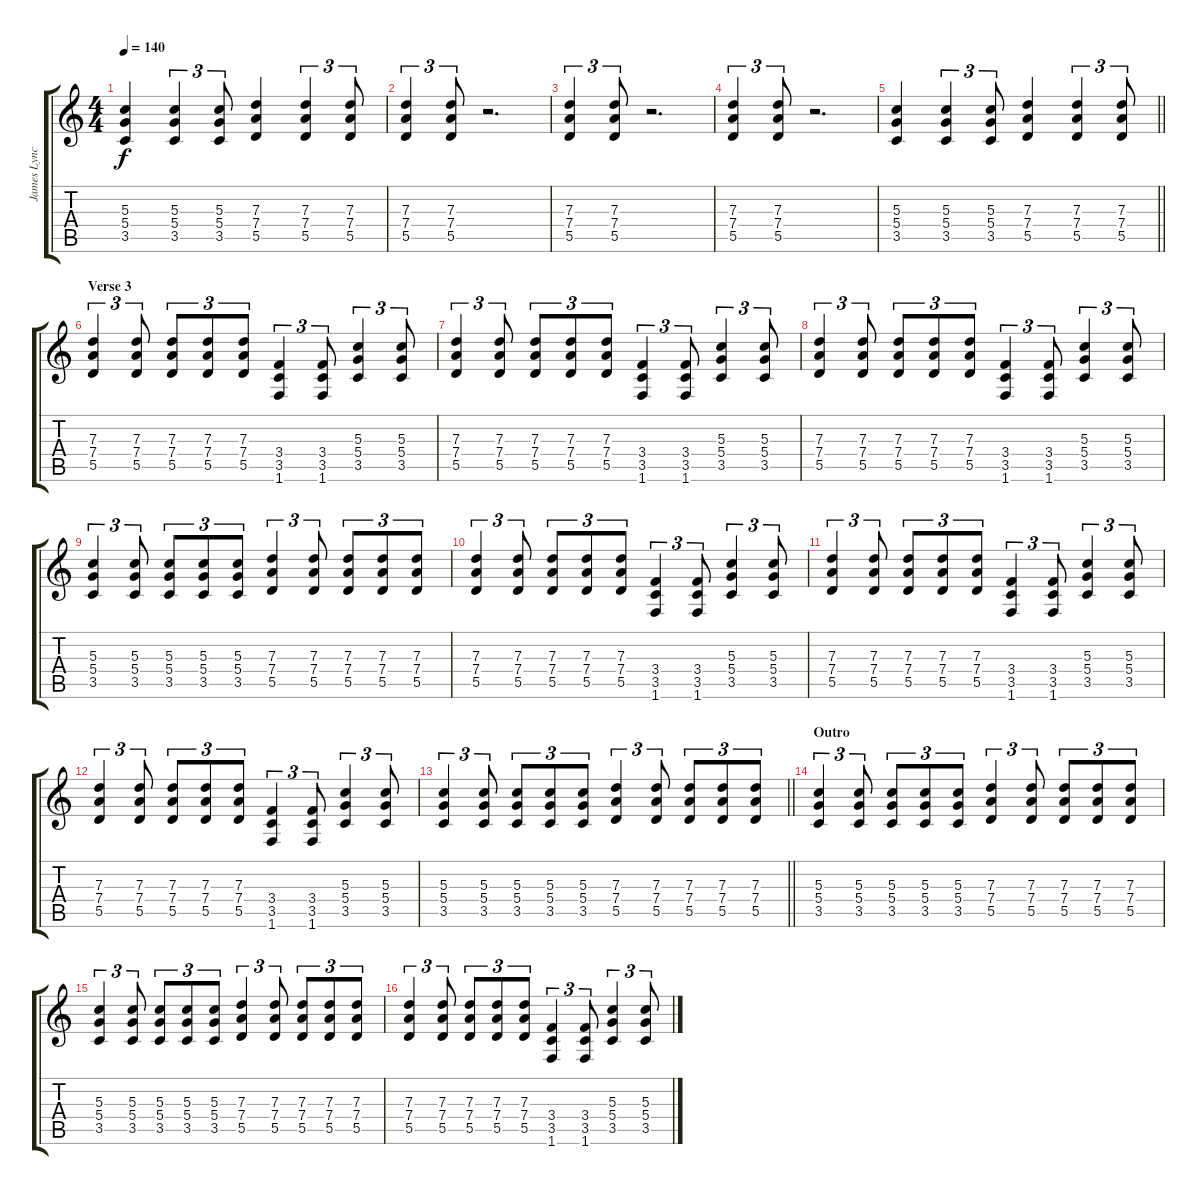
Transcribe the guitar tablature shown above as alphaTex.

\track ("James Lynch (Acoustic Guitar)" "James Lync") {instrument acousticguitarsteel}
\staff {score tabs}
\tuning (E4 B3 G3 D3 A2 E2) {hide}
\ts (4 4)
\tempo 140
\clef g2
\ks c
(5.3 5.4 3.5).4{dy f} (5.3 5.4 3.5).4{tu (3 2)} (5.3 5.4 3.5).8{tu (3 2)} (7.3 7.4 5.5).4 (7.3 7.4 5.5).4{tu (3 2)} (7.3 7.4 5.5).8{tu (3 2)} |
(7.3 7.4 5.5).4{tu (3 2)} (7.3 7.4 5.5).8{tu (3 2)} r.2{d} |
(7.3 7.4 5.5).4{tu (3 2)} (7.3 7.4 5.5).8{tu (3 2)} r.2{d} |
(7.3 7.4 5.5).4{tu (3 2)} (7.3 7.4 5.5).8{tu (3 2)} r.2{d} |
\barLineRight lightlight
(5.3 5.4 3.5).4 (5.3 5.4 3.5).4{tu (3 2)} (5.3 5.4 3.5).8{tu (3 2)} (7.3 7.4 5.5).4 (7.3 7.4 5.5).4{tu (3 2)} (7.3 7.4 5.5).8{tu (3 2)} |
\section ("" "Verse 3")
(7.3 7.4 5.5).4{tu (3 2)} (7.3 7.4 5.5).8{tu (3 2)} (7.3 7.4 5.5).8{tu (3 2)} (7.3 7.4 5.5).8{tu (3 2)} (7.3 7.4 5.5).8{tu (3 2)} (3.4 3.5 1.6).4{tu (3 2)} (3.4 3.5 1.6).8{tu (3 2)} (5.3 5.4 3.5).4{tu (3 2)} (5.3 5.4 3.5).8{tu (3 2)} |
(7.3 7.4 5.5).4{tu (3 2)} (7.3 7.4 5.5).8{tu (3 2)} (7.3 7.4 5.5).8{tu (3 2)} (7.3 7.4 5.5).8{tu (3 2)} (7.3 7.4 5.5).8{tu (3 2)} (3.4 3.5 1.6).4{tu (3 2)} (3.4 3.5 1.6).8{tu (3 2)} (5.3 5.4 3.5).4{tu (3 2)} (5.3 5.4 3.5).8{tu (3 2)} |
(7.3 7.4 5.5).4{tu (3 2)} (7.3 7.4 5.5).8{tu (3 2)} (7.3 7.4 5.5).8{tu (3 2)} (7.3 7.4 5.5).8{tu (3 2)} (7.3 7.4 5.5).8{tu (3 2)} (3.4 3.5 1.6).4{tu (3 2)} (3.4 3.5 1.6).8{tu (3 2)} (5.3 5.4 3.5).4{tu (3 2)} (5.3 5.4 3.5).8{tu (3 2)} |
(5.3 5.4 3.5).4{tu (3 2)} (5.3 5.4 3.5).8{tu (3 2)} (5.3 5.4 3.5).8{tu (3 2)} (5.3 5.4 3.5).8{tu (3 2)} (5.3 5.4 3.5).8{tu (3 2)} (7.3 7.4 5.5).4{tu (3 2)} (7.3 7.4 5.5).8{tu (3 2)} (7.3 7.4 5.5).8{tu (3 2)} (7.3 7.4 5.5).8{tu (3 2)} (7.3 7.4 5.5).8{tu (3 2)} |
(7.3 7.4 5.5).4{tu (3 2)} (7.3 7.4 5.5).8{tu (3 2)} (7.3 7.4 5.5).8{tu (3 2)} (7.3 7.4 5.5).8{tu (3 2)} (7.3 7.4 5.5).8{tu (3 2)} (3.4 3.5 1.6).4{tu (3 2)} (3.4 3.5 1.6).8{tu (3 2)} (5.3 5.4 3.5).4{tu (3 2)} (5.3 5.4 3.5).8{tu (3 2)} |
(7.3 7.4 5.5).4{tu (3 2)} (7.3 7.4 5.5).8{tu (3 2)} (7.3 7.4 5.5).8{tu (3 2)} (7.3 7.4 5.5).8{tu (3 2)} (7.3 7.4 5.5).8{tu (3 2)} (3.4 3.5 1.6).4{tu (3 2)} (3.4 3.5 1.6).8{tu (3 2)} (5.3 5.4 3.5).4{tu (3 2)} (5.3 5.4 3.5).8{tu (3 2)} |
(7.3 7.4 5.5).4{tu (3 2)} (7.3 7.4 5.5).8{tu (3 2)} (7.3 7.4 5.5).8{tu (3 2)} (7.3 7.4 5.5).8{tu (3 2)} (7.3 7.4 5.5).8{tu (3 2)} (3.4 3.5 1.6).4{tu (3 2)} (3.4 3.5 1.6).8{tu (3 2)} (5.3 5.4 3.5).4{tu (3 2)} (5.3 5.4 3.5).8{tu (3 2)} |
\barLineRight lightlight
(5.3 5.4 3.5).4{tu (3 2)} (5.3 5.4 3.5).8{tu (3 2)} (5.3 5.4 3.5).8{tu (3 2)} (5.3 5.4 3.5).8{tu (3 2)} (5.3 5.4 3.5).8{tu (3 2)} (7.3 7.4 5.5).4{tu (3 2)} (7.3 7.4 5.5).8{tu (3 2)} (7.3 7.4 5.5).8{tu (3 2)} (7.3 7.4 5.5).8{tu (3 2)} (7.3 7.4 5.5).8{tu (3 2)} |
\section ("" "Outro")
(5.3 5.4 3.5).4{tu (3 2)} (5.3 5.4 3.5).8{tu (3 2)} (5.3 5.4 3.5).8{tu (3 2)} (5.3 5.4 3.5).8{tu (3 2)} (5.3 5.4 3.5).8{tu (3 2)} (7.3 7.4 5.5).4{tu (3 2)} (7.3 7.4 5.5).8{tu (3 2)} (7.3 7.4 5.5).8{tu (3 2)} (7.3 7.4 5.5).8{tu (3 2)} (7.3 7.4 5.5).8{tu (3 2)} |
(5.3 5.4 3.5).4{tu (3 2)} (5.3 5.4 3.5).8{tu (3 2)} (5.3 5.4 3.5).8{tu (3 2)} (5.3 5.4 3.5).8{tu (3 2)} (5.3 5.4 3.5).8{tu (3 2)} (7.3 7.4 5.5).4{tu (3 2)} (7.3 7.4 5.5).8{tu (3 2)} (7.3 7.4 5.5).8{tu (3 2)} (7.3 7.4 5.5).8{tu (3 2)} (7.3 7.4 5.5).8{tu (3 2)} |
(7.3 7.4 5.5).4{tu (3 2)} (7.3 7.4 5.5).8{tu (3 2)} (7.3 7.4 5.5).8{tu (3 2)} (7.3 7.4 5.5).8{tu (3 2)} (7.3 7.4 5.5).8{tu (3 2)} (3.4 3.5 1.6).4{tu (3 2)} (3.4 3.5 1.6).8{tu (3 2)} (5.3 5.4 3.5).4{tu (3 2)} (5.3 5.4 3.5).8{tu (3 2)}
